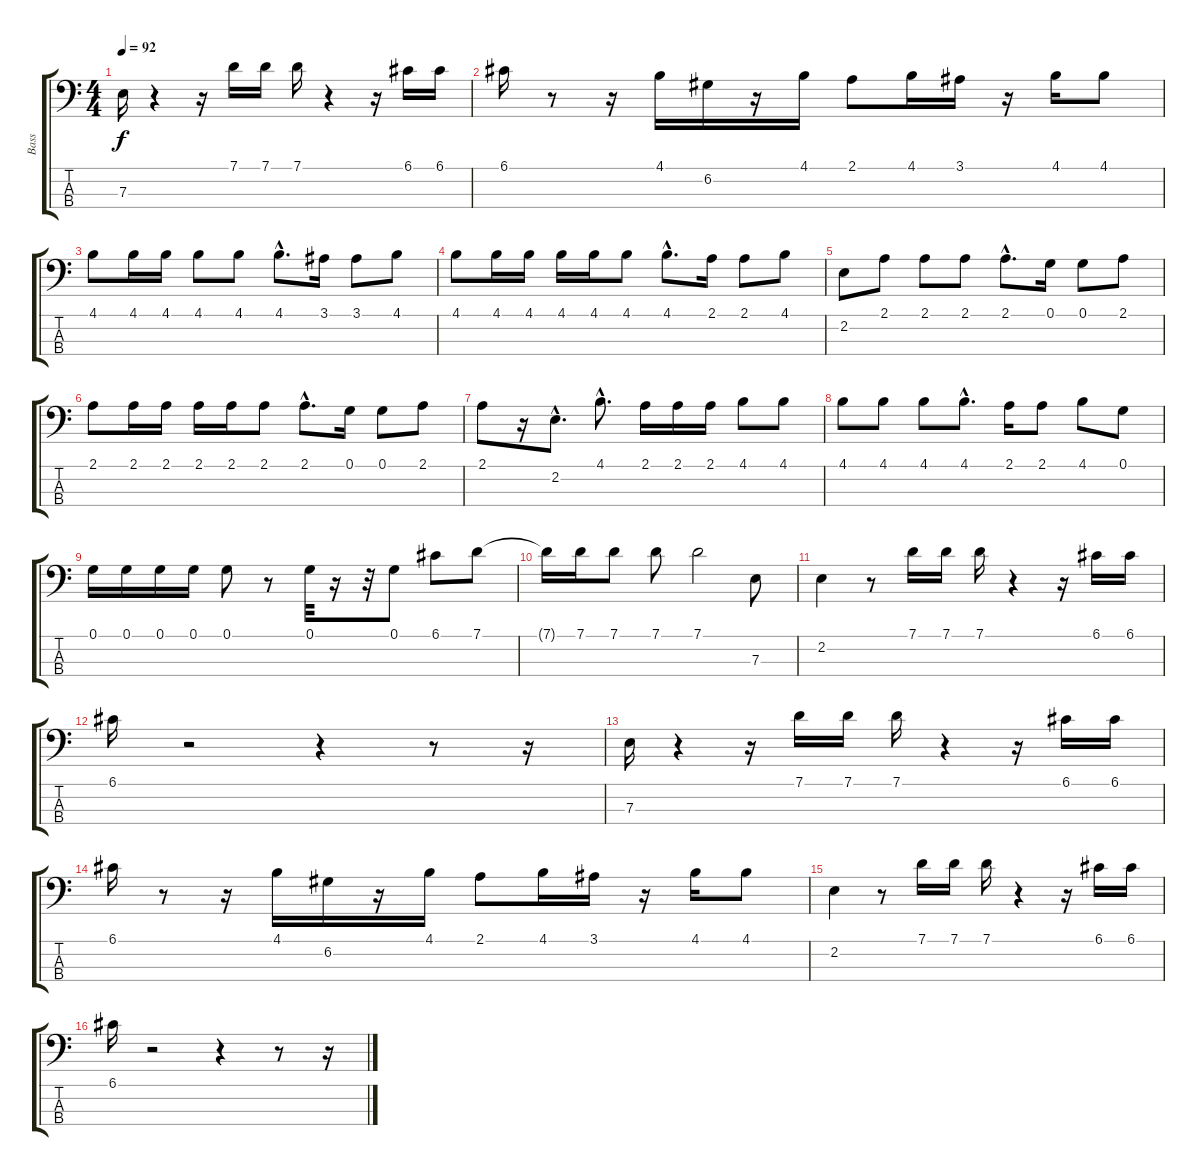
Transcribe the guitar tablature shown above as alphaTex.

\track ("Bass" "Bass") {instrument electricbassfinger}
\staff {score tabs}
\tuning (G2 D2 A1 E1) {hide}
\ts (4 4)
\tempo 92
\clef f4
\ks c
7.3.16{dy f} r.4 r.16 7.1.16 7.1.16 7.1.16 r.4 r.16 6.1.16 6.1.16 |
6.1.16 r.8 r.16 4.1.16 6.2.16 r.16 4.1.16 2.1.8 4.1.16 3.1.16 r.16 4.1.16 4.1.8 |
4.1.8 4.1.16 4.1.16 4.1.8 4.1.8 4.1{hac}.8{d} 3.1.16 3.1.8 4.1.8 |
4.1.8 4.1.16 4.1.16 4.1.16 4.1.16 4.1.8 4.1{hac}.8{d} 2.1.16 2.1.8 4.1.8 |
2.2.8 2.1.8 2.1.8 2.1.8 2.1{hac}.8{d} 0.1.16 0.1.8 2.1.8 |
2.1.8 2.1.16 2.1.16 2.1.16 2.1.16 2.1.8 2.1{hac}.8{d} 0.1.16 0.1.8 2.1.8 |
2.1.8 r.16 2.2{hac}.8{d} 4.1{hac}.8{d} 2.1.16 2.1.16 2.1.16 4.1.8 4.1.8 |
4.1.8 4.1.8 4.1.8 4.1{hac}.8{d} 2.1.16 2.1.8 4.1.8 0.1.8 |
0.1.16 0.1.16 0.1.16 0.1.16 0.1.8 r.8 0.1.32 r.16 r.32 0.1.8 6.1.8 7.1.8 |
7.1{t}.16 7.1.16 7.1.8 7.1.8 7.1.2 7.3.8 |
2.2.4 r.8 7.1.16 7.1.16 7.1.16 r.4 r.16 6.1.16 6.1.16 |
6.1.16 r.2 r.4 r.8 r.16 |
7.3.16 r.4 r.16 7.1.16 7.1.16 7.1.16 r.4 r.16 6.1.16 6.1.16 |
6.1.16 r.8 r.16 4.1.16 6.2.16 r.16 4.1.16 2.1.8 4.1.16 3.1.16 r.16 4.1.16 4.1.8 |
2.2.4 r.8 7.1.16 7.1.16 7.1.16 r.4 r.16 6.1.16 6.1.16 |
6.1.16 r.2 r.4 r.8 r.16
